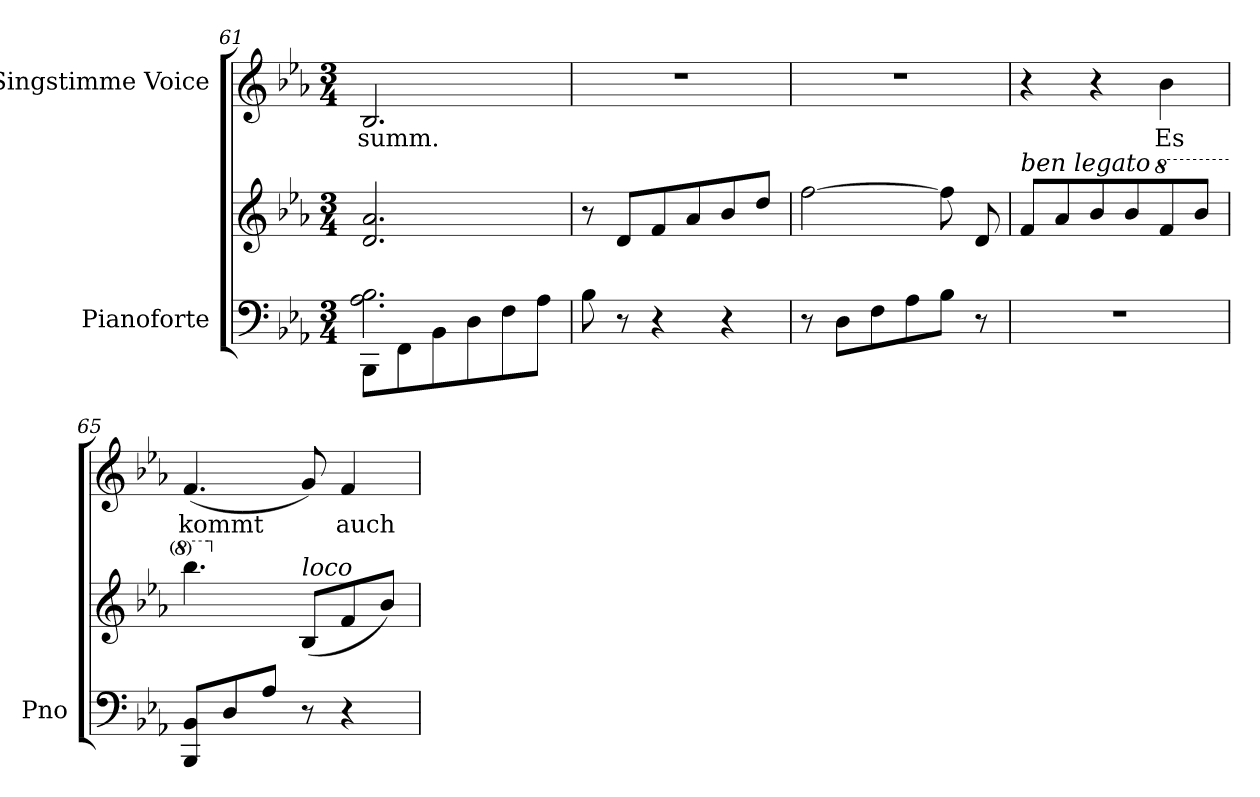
**kern	**kern	**kern	**text
*part2	*part2	*part1	*part1
*staff3	*staff2	*staff1	*staff1
*I"Pianoforte	*	*I"Singstimme Voice	*
*I'Pno	*	*	*
*clefF4	*clefG2	*clefG2	*
*k[b-e-a-]	*k[b-e-a-]	*k[b-e-a-]	*
*M3/4	*M3/4	*M3/4	*
=61	=61	=61	=61
*^	*	*	*
2.A-\ 2.B-\	8BBB-\L	2.d/ 2.a-/	2.B-/	summ.
.	8FF\	.	.	.
.	8BB-\	.	.	.
.	8D\	.	.	.
.	8F\	.	.	.
.	8A-\J	.	.	.
*v	*v	*	*	*
=62	=62	=62	=62
8B-\	8r	2.r	.
8r	8d/L	.	.
4r	8f/	.	.
.	8a-/	.	.
4r	8b-/	.	.
.	8dd/J	.	.
=63	=63	=63	=63
8r	[2ff\	2.r	.
8D\L	.	.	.
8F\	.	.	.
8A-\	.	.	.
8B-\J	8ff\]	.	.
8r	8d/	.	.
=64	=64	=64	=64
*^	*	*	*
!	!	!LO:TX:i:t=ben legato	!	!
2.r	4.ryy	8f/L	4r	.
.	.	8a-/	.	.
.	.	8b-/	4r	.
.	4.ryy	8b-/	.	.
*	*	*8va	*	*
.	.	8ff/	4b-\	Es
.	.	8bb-/J	.	.
*v	*v	*	*	*
=65	=65	=65	=65
8BBB-/ 8BB-/L	4.bbb-\	(4.f/	kommt
8D/	.	.	.
8A-/J	.	.	.
*	*X8va	*	*
!	!LO:TX:i:t=loco	!	!
8r	(8B-/L	8g/)	.
4r	8f/	4f/	auch
.	8b-/J)	.	.
=	=	=	=
*-	*-	*-	*-
